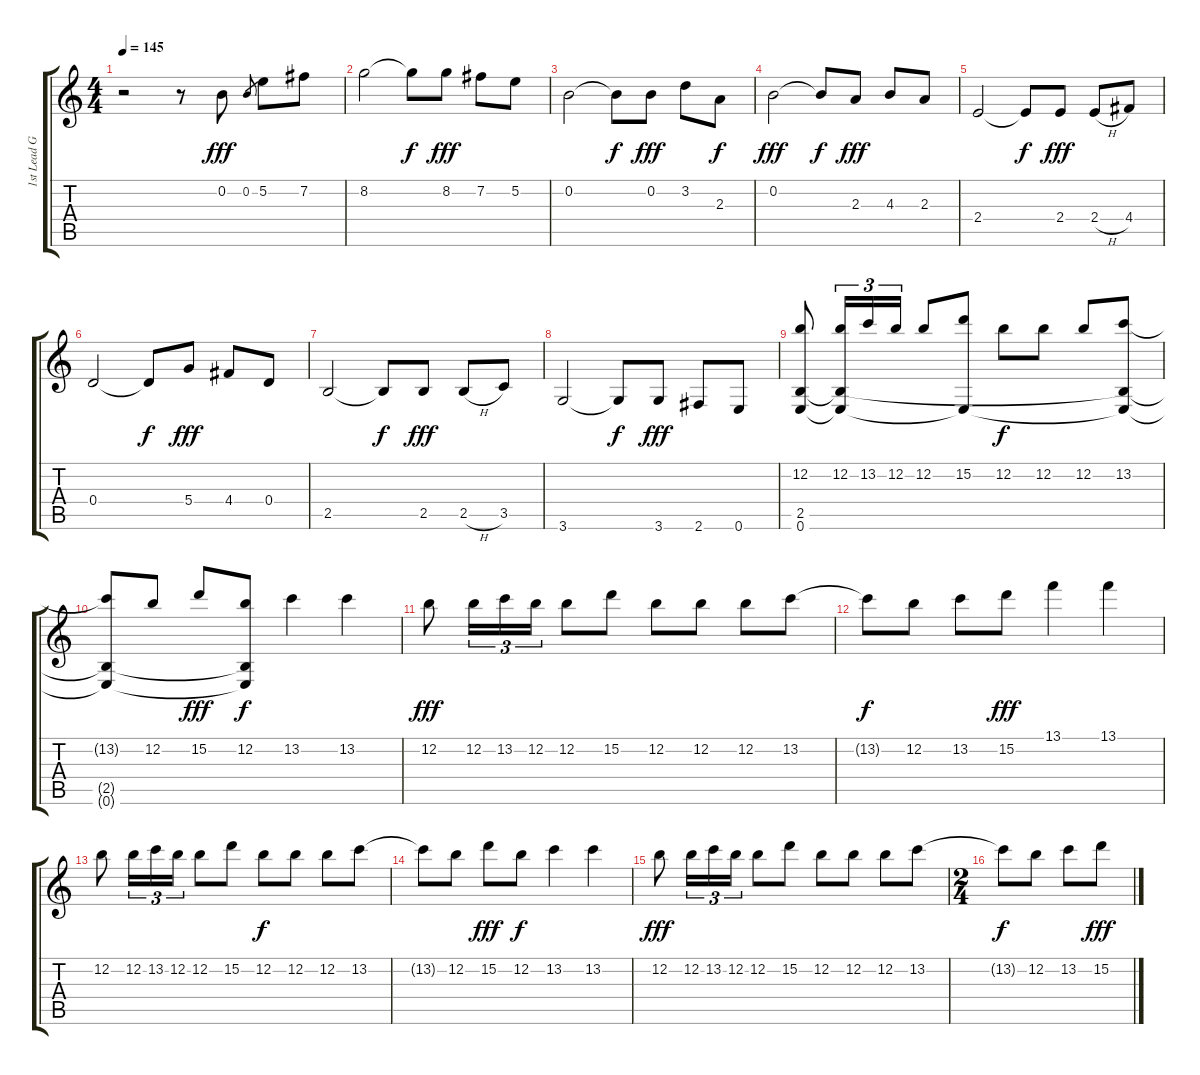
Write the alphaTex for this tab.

\track ("1st Lead Guitar" "1st Lead G") {instrument distortionguitar}
\staff {score tabs}
\tuning (E4 B3 G3 D3 A2 E2) {hide}
\ts (4 4)
\tempo 145
\clef g2
\ks c
r.2{dy f} r.8 0.2.8{dy fff instrument electricguitarjazz} 0.2.8{gr} 5.2.8 7.2.8 |
8.2.2{instrument electricguitarjazz} 8.2{t}.8{dy f} 8.2.8{dy fff} 7.2.8 5.2.8 |
0.2.2{instrument electricguitarjazz} 0.2{t}.8{dy f} 0.2.8{dy fff} 3.2.8 2.3.8{dy f} |
0.2.2{dy fff instrument electricguitarjazz} 0.2{t}.8{dy f} 2.3.8{dy fff} 4.3.8 2.3.8 |
2.4.2{instrument electricguitarjazz} 2.4{t}.8{dy f} 2.4.8{dy fff} 2.4{h}.8 4.4.8 |
0.4.2{instrument electricguitarjazz} 0.4{t}.8{dy f} 5.4.8{dy fff} 4.4.8 0.4.8 |
2.5.2{instrument electricguitarjazz} 2.5{t}.8{dy f} 2.5.8{dy fff} 2.5{h}.8 3.5.8 |
3.6.2{instrument electricguitarjazz} 3.6{t}.8{dy f} 3.6.8{dy fff} 2.6.8 0.6.8 |
(12.2 2.5 0.6).8{instrument distortionguitar} (12.2 2.5{t} 0.6{t}).16{tu (3 2)} 13.2.16{tu (3 2)} 12.2.16{tu (3 2)} 12.2.8 (15.2 0.6{t}).8 12.2.8{dy f} 12.2.8 12.2.8 (13.2 2.5{t} 0.6{t}).8 |
(13.2{t} 2.5{t} 0.6{t}).8 12.2.8 15.2.8{dy fff} (12.2 2.5{t} 0.6{t}).8{dy f} 13.2.4 13.2.4 |
12.2.8{dy fff} 12.2.16{tu (3 2)} 13.2.16{tu (3 2)} 12.2.16{tu (3 2)} 12.2.8 15.2.8 12.2.8 12.2.8 12.2.8 13.2.8 |
13.2{t}.8{dy f} 12.2.8 13.2.8 15.2.8{dy fff} 13.1.4 13.1.4 |
12.2.8 12.2.16{tu (3 2)} 13.2.16{tu (3 2)} 12.2.16{tu (3 2)} 12.2.8 15.2.8 12.2.8{dy f} 12.2.8 12.2.8 13.2.8 |
13.2{t}.8 12.2.8 15.2.8{dy fff} 12.2.8{dy f} 13.2.4 13.2.4 |
12.2.8{dy fff} 12.2.16{tu (3 2)} 13.2.16{tu (3 2)} 12.2.16{tu (3 2)} 12.2.8 15.2.8 12.2.8 12.2.8 12.2.8 13.2.8 |
\ts (2 4)
13.2{t}.8{dy f} 12.2.8 13.2.8 15.2.8{dy fff}
